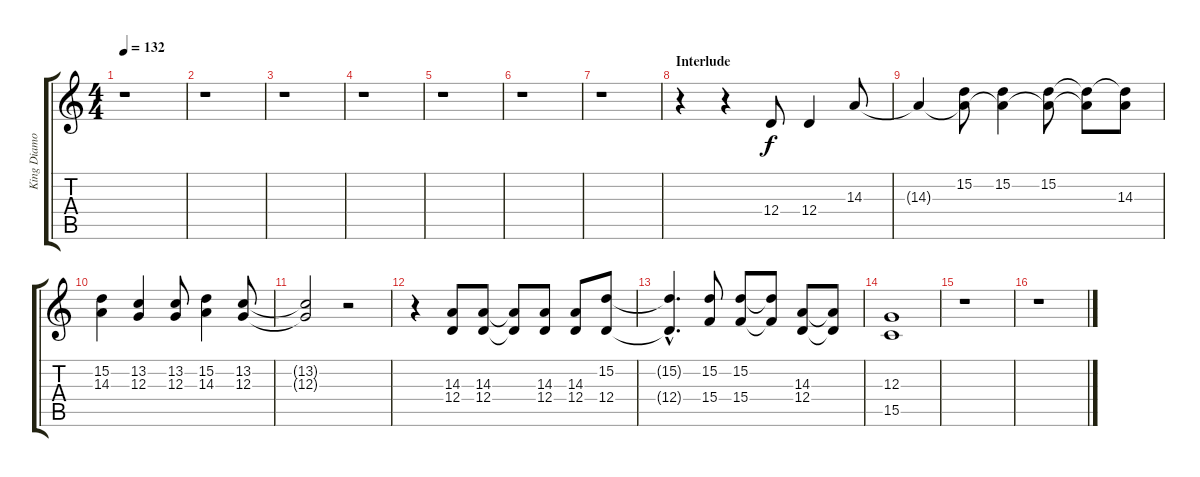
\track ("King Diamond" "King Diamo") {instrument drawbarorgan}
\staff {score tabs}
\tuning (E4 B3 G3 D3 A2 E2) {hide}
\ts (4 4)
\tempo 132
\clef g2
\ks c
r.1{dy f} |
r.1 |
r.1 |
r.1 |
r.1 |
r.1 |
r.1 |
\section ("" "Interlude")
r.4 r.4 12.4.8 12.4.4 14.3.8 |
14.3{t}.4 (15.2 14.3{t}).8 (15.2 14.3{t}).4 (15.2 14.3{t}).8 (15.2{t} 14.3{t}).8 (15.2{t} 14.3).8 |
(15.2 14.3).4 (13.2 12.3).4 (13.2 12.3).8 (15.2 14.3).4 (13.2 12.3).8 |
(13.2{t} 12.3{t}).2 r.2 |
r.4 (14.3 12.4).8 (14.3 12.4).8 (14.3{t} 12.4{t}).8 (14.3 12.4).8 (14.3 12.4).8 (15.2 12.4).8 |
(15.2{hac t} 12.4{hac t}).4{d} (15.2 15.4).8 (15.2 15.4).8 (15.2{t} 15.4{t}).8 (14.3 12.4).8 (14.3{t} 12.4{t}).8 |
(12.3 15.5).1 |
r.1 |
r.1
